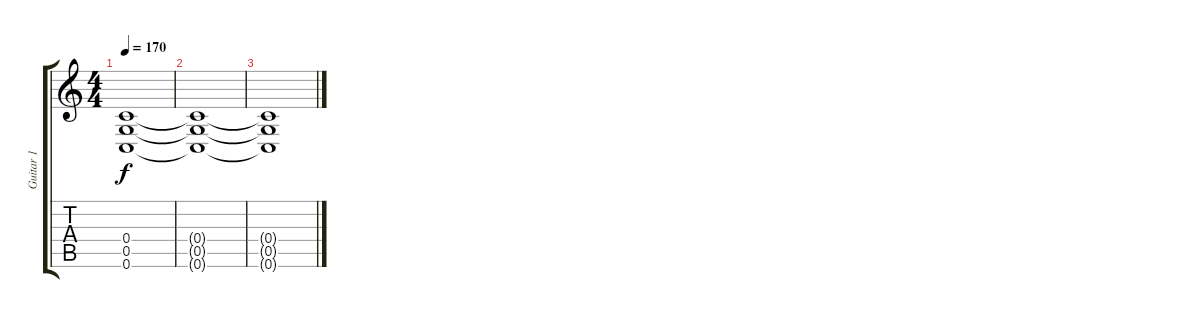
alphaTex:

\track ("Guitar 1" "Guitar 1") {instrument distortionguitar}
\staff {score tabs}
\tuning (D4 A3 F3 C3 G2 C2) {hide}
\ts (4 4)
\tempo 170
\clef g2
\ks c
(0.4{t} 0.5{t} 0.6{t}).1{dy f} |
(0.4{t} 0.5{t} 0.6{t}).1 |
(0.4{t} 0.5{t} 0.6{t}).1
